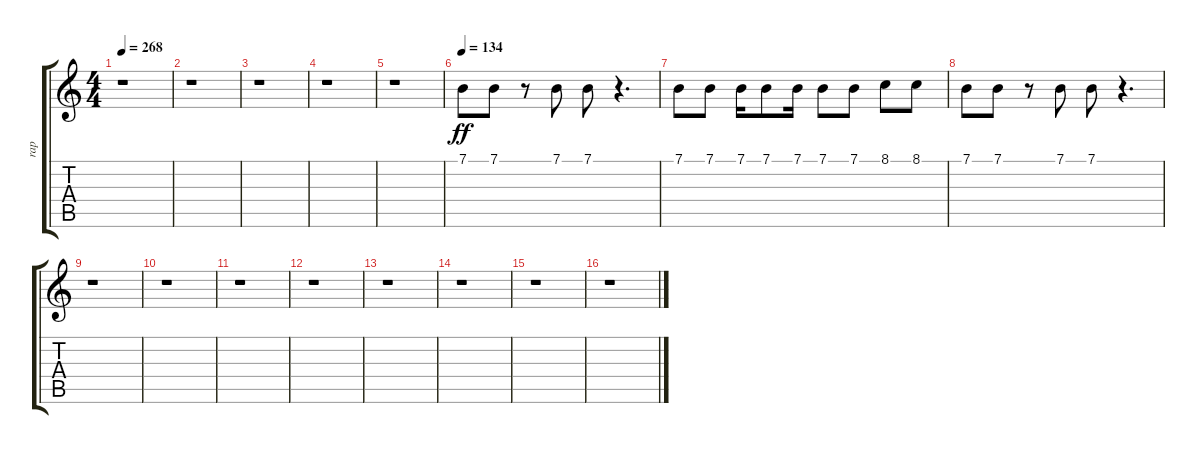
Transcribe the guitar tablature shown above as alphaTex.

\track ("rap" "rap") {instrument mutedtrumpet}
\staff {score tabs}
\tuning (E4 B3 G3 D3 A2 E2) {hide}
\ts (4 4)
\tempo 268
\clef g2
\ks c
r.1{dy ff} |
r.1 |
r.1 |
r.1 |
r.1 |
\tempo 134
7.1.8 7.1.8 r.8 7.1.8 7.1.8 r.4{d} |
7.1.8 7.1.8 7.1.16 7.1.8 7.1.16 7.1.8 7.1.8 8.1.8 8.1.8 |
7.1.8 7.1.8 r.8 7.1.8 7.1.8 r.4{d} |
r.1 |
r.1 |
r.1 |
r.1 |
r.1 |
r.1 |
r.1 |
r.1
